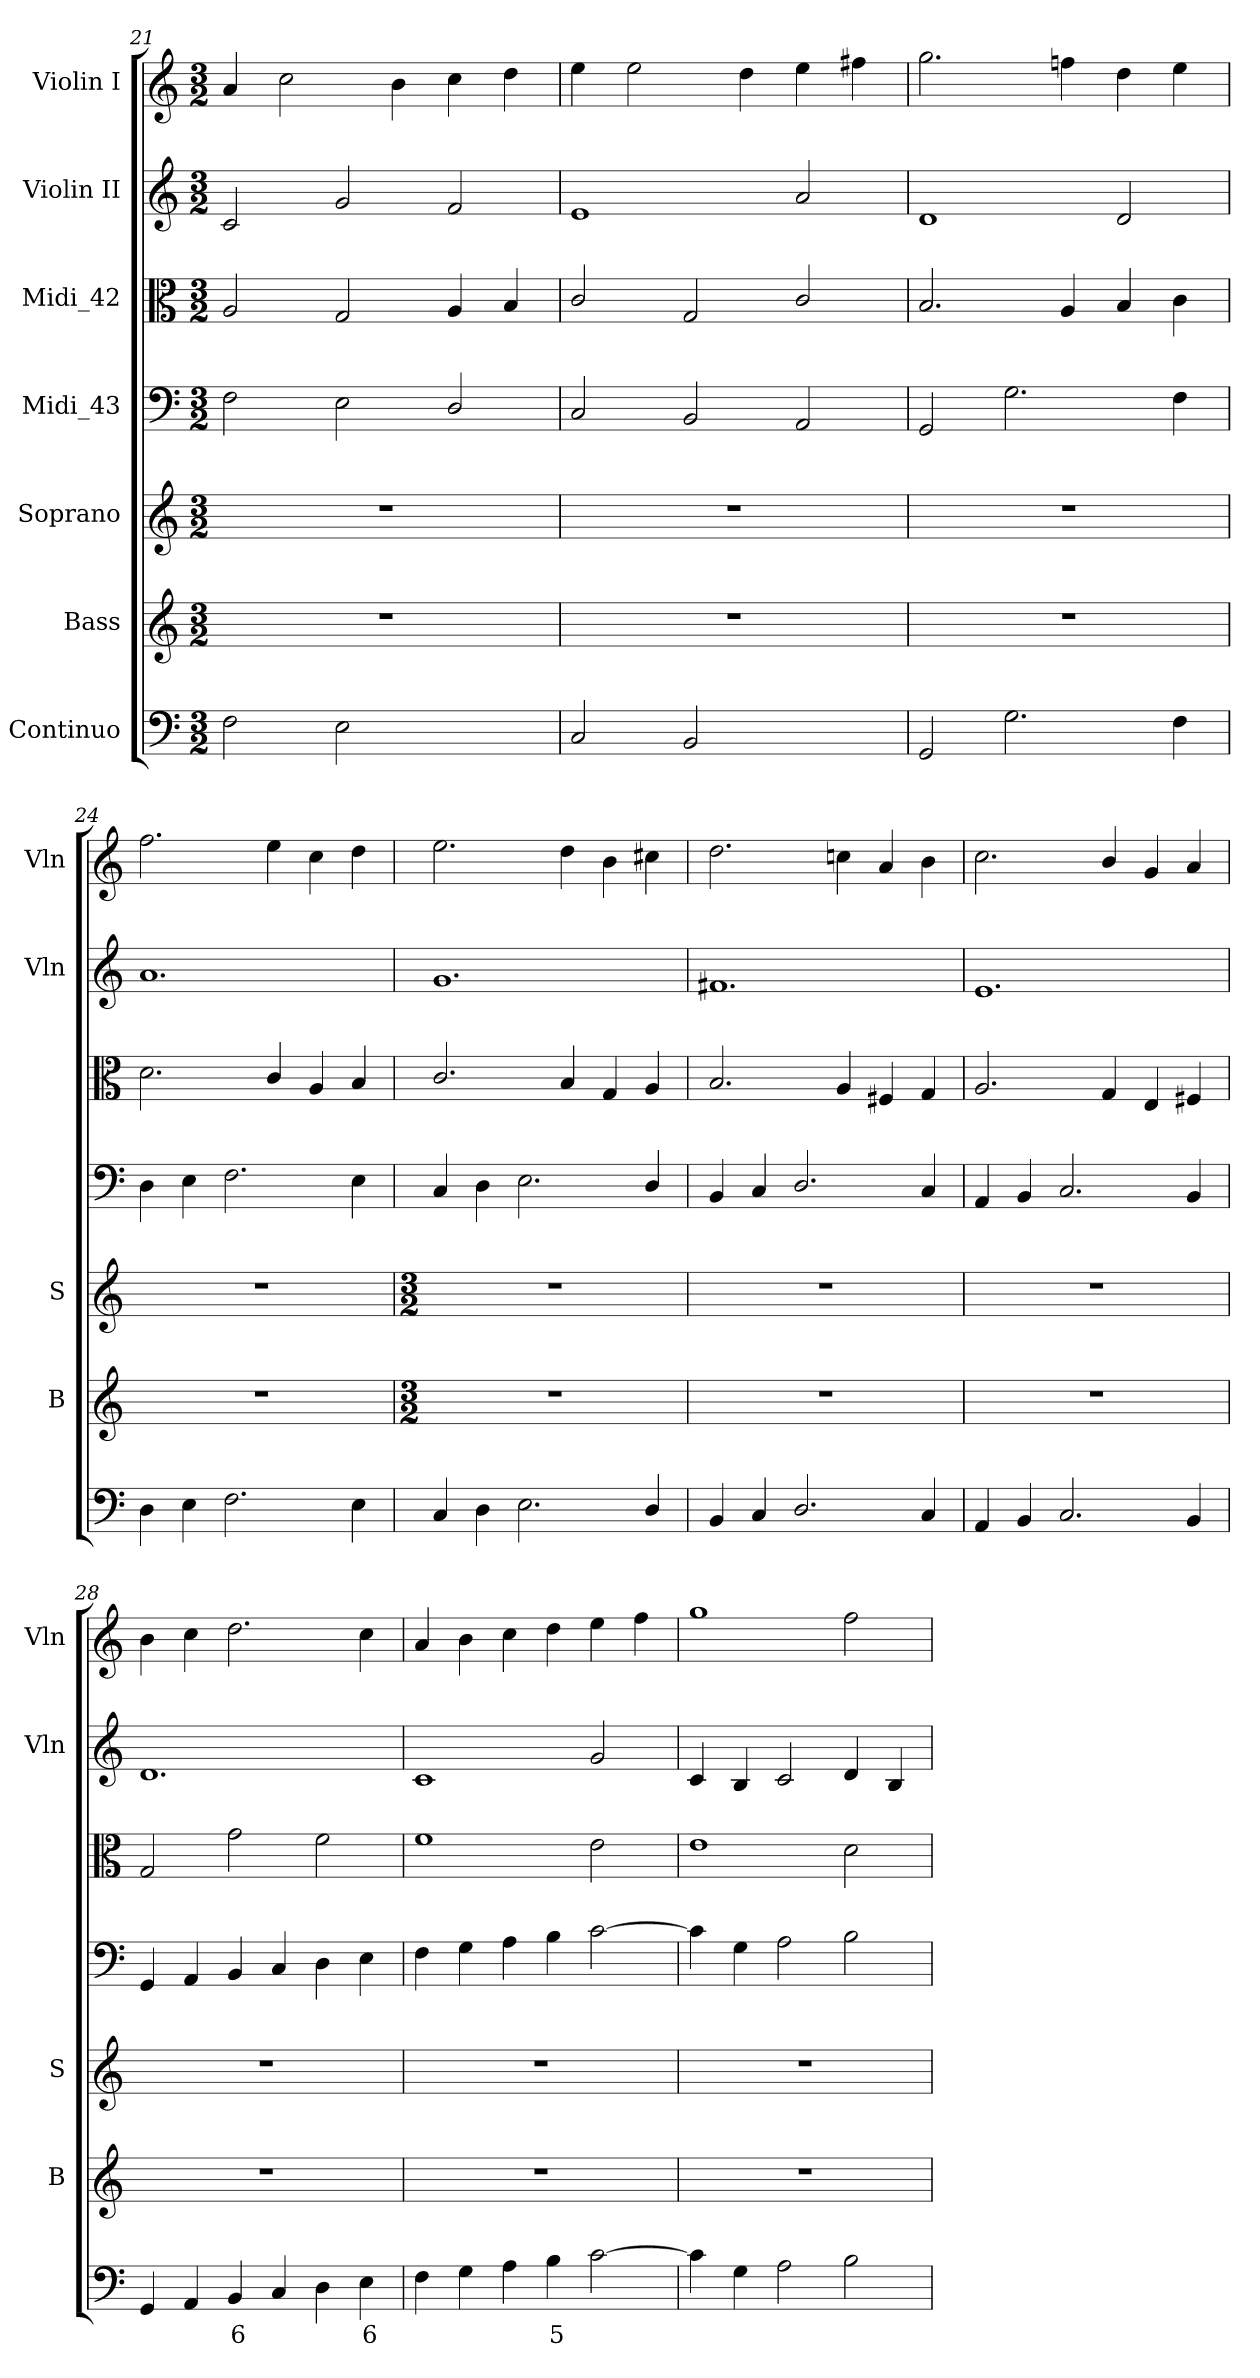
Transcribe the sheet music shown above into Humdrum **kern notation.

**kern	**text	**kern	**kern	**kern	**kern	**kern	**kern
*part7	*part7	*part6	*part5	*part4	*part3	*part2	*part1
*staff7	*staff7	*staff6	*staff5	*staff4	*staff3	*staff2	*staff1
*I"Continuo	*	*I"Bass	*I"Soprano	*I"Midi_43	*I"Midi_42	*I"Violin II	*I"Violin I
*	*	*I'B	*I'S	*	*	*I'Vln	*I'Vln
*clefF4	*	*clefG2	*clefG2	*clefF4	*clefC3	*clefG2	*clefG2
*k[]	*	*k[]	*k[]	*k[]	*k[]	*k[]	*k[]
*M3/2	*	*M3/2	*M3/2	*M3/2	*M3/2	*M3/2	*M3/2
=21	=21	=21	=21	=21	=21	=21	=21
2F\	.	1.r	1.r	2F\	2A/	2c/	4a/
.	.	.	.	.	.	.	2cc\
2E\	.	.	.	2E\	2G/	2g/	.
.	.	.	.	.	.	.	4b\
!	!LO:LY:b	!	!	!	!	!	!
[4D/yy	5	.	.	2D/	4A/	2f/	4cc\
!	!LO:LY:b	!	!	!	!	!	!
4D/yy]	6	.	.	.	4B/	.	4dd\
=22	=22	=22	=22	=22	=22	=22	=22
2C/	.	1.r	1.r	2C/	2c/	1e	4ee\
.	.	.	.	.	.	.	2ee\
2BB/	.	.	.	2BB/	2G/	.	.
.	.	.	.	.	.	.	4dd\
!	!LO:LY:b	!	!	!	!	!	!
[4AA/yy	5	.	.	2AA/	2c/	2a/	4ee\
!	!LO:LY:b	!	!	!	!	!	!
4AA/yy]	6	.	.	.	.	.	4ff#X\
!!LO:LB:g=z
=23	=23	=23	=23	=23	=23	=23	=23
2GG/	.	1.r	1.r	2GG/	2.B/	1d	2.gg\
2.G\	.	.	.	2.G\	.	.	.
.	.	.	.	.	4A/	.	4ffn\
.	.	.	.	.	4B/	2d/	4dd\
4F\	.	.	.	4F\	4c\	.	4ee\
=24	=24	=24	=24	=24	=24	=24	=24
4D\	.	1.r	1.r	4D\	2.d\	1.a	2.ff\
4E\	.	.	.	4E\	.	.	.
2.F\	.	.	.	2.F\	.	.	.
.	.	.	.	.	4c/	.	4ee\
.	.	.	.	.	4A/	.	4cc\
4E\	.	.	.	4E\	4B/	.	4dd\
!!LO:PB:g=z
=25	=25	=25	=25	=25	=25	=25	=25
*	*	*M3/2	*M3/2	*	*	*	*
4C/	.	1.r	1.r	4C/	2.c/	1.g	2.ee\
4D\	.	.	.	4D\	.	.	.
2.E\	.	.	.	2.E\	.	.	.
.	.	.	.	.	4B/	.	4dd\
.	.	.	.	.	4G/	.	4b\
4D/	.	.	.	4D/	4A/	.	4cc#X\
=26	=26	=26	=26	=26	=26	=26	=26
4BB/	.	1.r	1.r	4BB/	2.B/	1.f#X	2.dd\
4C/	.	.	.	4C/	.	.	.
2.D/	.	.	.	2.D/	.	.	.
.	.	.	.	.	4A/	.	4ccn\
.	.	.	.	.	4F#X/	.	4a/
4C/	.	.	.	4C/	4G/	.	4b\
=27	=27	=27	=27	=27	=27	=27	=27
4AA/	.	1.r	1.r	4AA/	2.A/	1.e	2.cc\
4BB/	.	.	.	4BB/	.	.	.
2.C/	.	.	.	2.C/	.	.	.
.	.	.	.	.	4G/	.	4b/
.	.	.	.	.	4E/	.	4g/
4BB/	.	.	.	4BB/	4F#X/	.	4a/
=28	=28	=28	=28	=28	=28	=28	=28
4GG/	.	1.r	1.r	4GG/	2G/	1.d	4b\
4AA/	.	.	.	4AA/	.	.	4cc\
!	!LO:LY:b	!	!	!	!	!	!
4BB/	6	.	.	4BB/	2g\	.	2.dd\
4C/	.	.	.	4C/	.	.	.
4D\	.	.	.	4D\	2f\	.	.
!	!LO:LY:b	!	!	!	!	!	!
4E\	6	.	.	4E\	.	.	4cc\
=29	=29	=29	=29	=29	=29	=29	=29
4F\	.	1.r	1.r	4F\	1f	1c	4a/
4G\	.	.	.	4G\	.	.	4b\
4A\	.	.	.	4A\	.	.	4cc\
!	!LO:LY:b	!	!	!	!	!	!
4B\	5	.	.	4B\	.	.	4dd\
[2c\	.	.	.	[2c\	2e\	2g/	4ee\
.	.	.	.	.	.	.	4ff\
=30	=30	=30	=30	=30	=30	=30	=30
4c\]	.	1.r	1.r	4c\]	1e	4c/	1gg
4G\	.	.	.	4G\	.	4B/	.
2A\	.	.	.	2A\	.	2c/	.
2B\	.	.	.	2B\	2d\	4d/	2ff\
.	.	.	.	.	.	4B/	.
=	=	=	=	=	=	=	=
*-	*-	*-	*-	*-	*-	*-	*-
